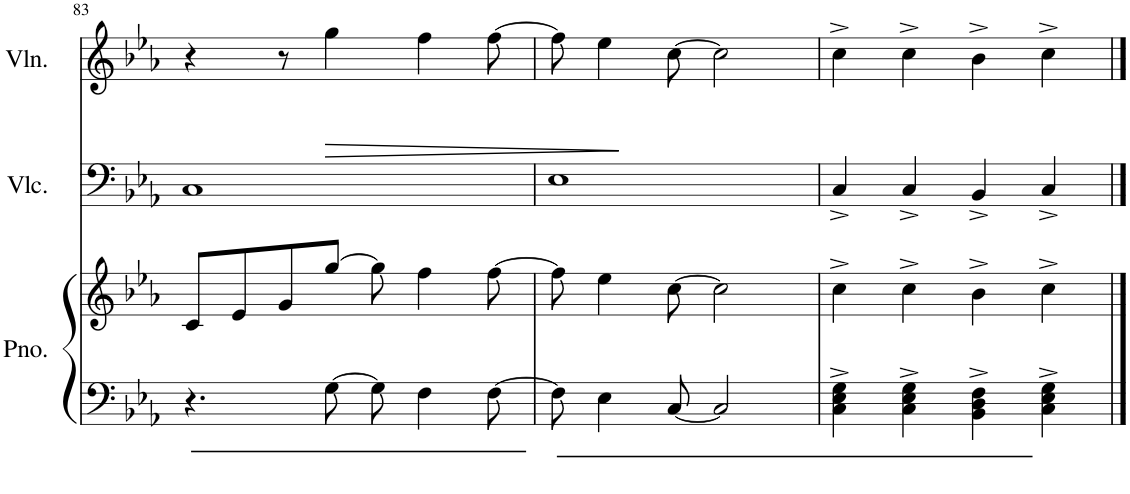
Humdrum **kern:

**kern	**kern	**kern	**kern	**dynam
*part3	*part3	*part2	*part1	*part1
*staff4	*staff3	*staff2	*staff1	*staff1
*I"Piano	*	*I"Violoncello	*I"Violin	*
*I'Pno.	*	*I'Vlc.	*I'Vln.	*
!!LO:PB:g=z
*clefF4	*clefG2	*clefF4	*clefG2	*
*k[b-e-a-]	*k[b-e-a-]	*k[b-e-a-]	*k[b-e-a-]	*
*M4/4	*M4/4	*M4/4	*M4/4	*
=83	=83	=83	=83	=83
4.r	8c/L	1C	4r	.
.	8e-/	.	.	.
.	8g/	.	8r	.
!	!	!	!	!LO:HP:b
[8G\	[8gg/J	.	4gg\	>
8G\]	8gg\]	.	.	.
4F\	4ff\	.	4ff\	.
[8F\	[8ff\	.	[8ff\	.
.	.	.	.	]
=84	=84	=84	=84	=84
8F\]	8ff\]	1E-	8ff\]	.
4E-\	4ee-\	.	4ee-\	.
[8C/	[8cc\	.	[8cc\	.
2C/]	2cc\]	.	2cc\]	.
=85	=85	=85	=85	=85
4C\^ 4E-\^ 4G\^	4cc^\	4C^/	4cc^\	.
4C\^ 4E-\^ 4G\^	4cc^\	4C^/	4cc^\	.
4BB-\^ 4D\^ 4F\^	4b-^\	4BB-^/	4b-^\	.
4C\^ 4E-\^ 4G\^	4cc^\	4C^/	4cc^\	.
==	==	==	==	==
*-	*-	*-	*-	*-
